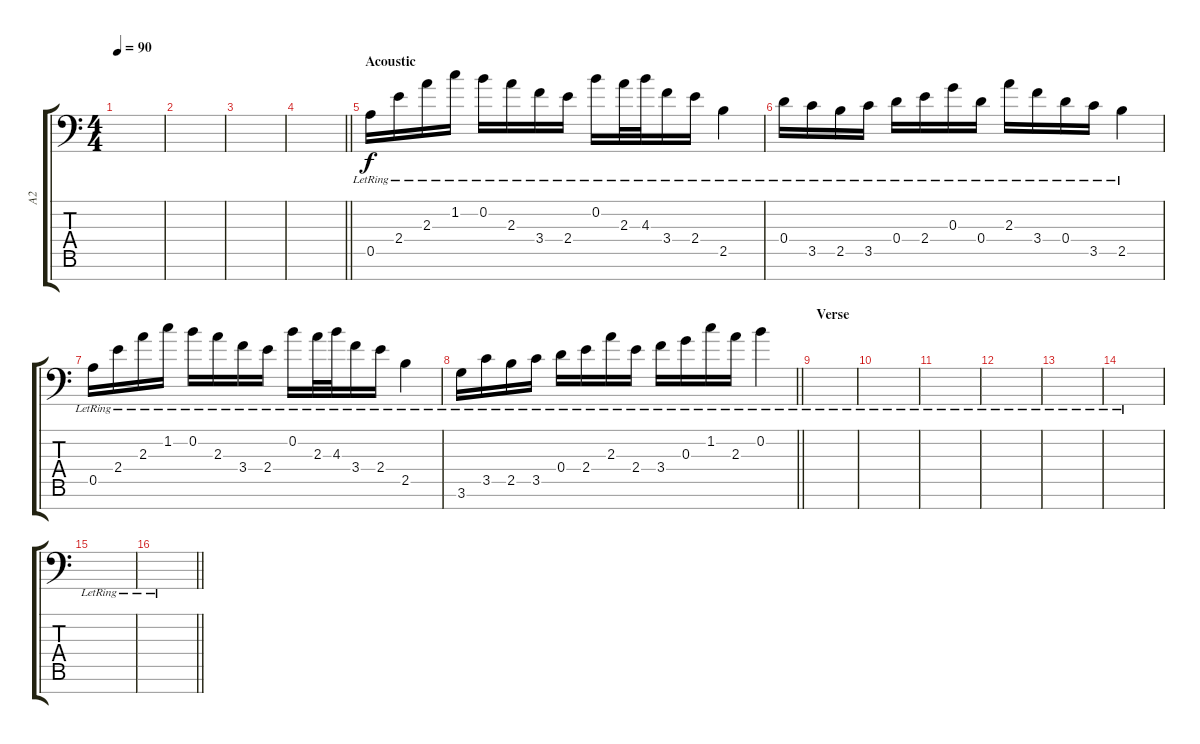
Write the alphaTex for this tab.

\track ("A2" "A2") {instrument acousticguitarnylon}
\staff {score tabs}
\tuning (E4 B3 G3 D3 A2 E2 C-1) {hide}
\ts (4 4)
\tempo 90
\clef f4
\ks c
|
|
|
\barLineRight lightlight
|
\section ("" "Acoustic")
0.5{lr}.16 2.4{lr}.16 2.3{lr}.16 1.2{lr}.16 0.2{lr}.16 2.3{lr}.16 3.4{lr}.16 2.4{lr}.16 0.2{lr}.16 2.3{lr}.32 4.3{lr}.32 3.4{lr}.16 2.4{lr}.16 2.5{lr}.4 |
0.4{lr}.16 3.5{lr}.16 2.5{lr}.16 3.5{lr}.16 0.4{lr}.16 2.4{lr}.16 0.3{lr}.16 0.4{lr}.16 2.3{lr}.16 3.4{lr}.16 0.4{lr}.16 3.5{lr}.16 2.5{lr}.4 |
0.5{lr}.16 2.4{lr}.16 2.3{lr}.16 1.2{lr}.16 0.2{lr}.16 2.3{lr}.16 3.4{lr}.16 2.4{lr}.16 0.2{lr}.16 2.3{lr}.32 4.3{lr}.32 3.4{lr}.16 2.4{lr}.16 2.5{lr}.4 |
\barLineRight lightlight
3.6{lr}.16 3.5{lr}.16 2.5{lr}.16 3.5{lr}.16 0.4{lr}.16 2.4{lr}.16 2.3{lr}.16 2.4{lr}.16 3.4{lr}.16 0.3{lr}.16 1.2{lr}.16 2.3{lr}.16 0.2{lr}.4 |
\section ("" "Verse")
|
|
|
|
|
|
|
\barLineRight lightlight
